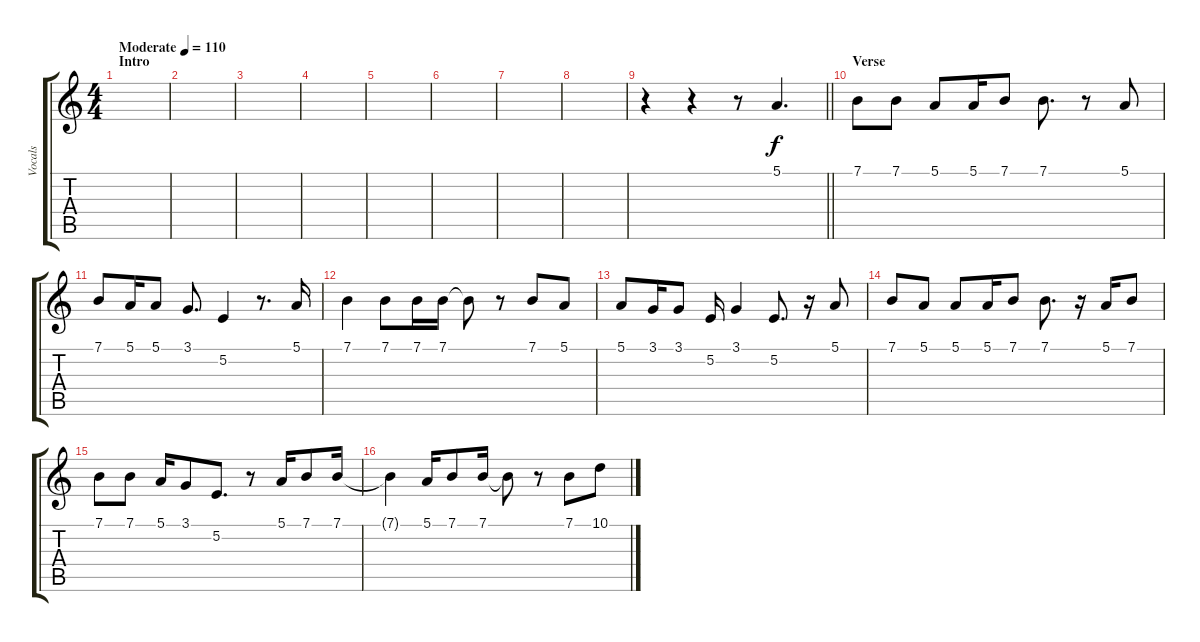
\track ("Vocals" "Vocals") {instrument altosax}
\staff {score tabs}
\tuning (E4 B3 G3 D3 A2 E2) {hide}
\ts (4 4)
\section ("" "Intro")
\tempo (110 "Moderate")
\clef g2
\ks c
|
|
|
|
|
|
|
|
\barLineRight lightlight
r.4 r.4 r.8 5.1.4{d} |
\section ("" "Verse")
7.1.8 7.1.8 5.1.8 5.1.16 7.1.8 7.1.8{d} r.8 5.1.8 |
7.1.8 5.1.16 5.1.8 3.1.8{d} 5.2.4 r.8{d} 5.1.16 |
7.1.4 7.1.8 7.1.16 7.1.16 7.1{t}.8 r.8 7.1.8 5.1.8 |
5.1.8 3.1.16 3.1.8 5.2.16 3.1.4 5.2.8{d} r.16 5.1.8 |
7.1.8 5.1.8 5.1.8 5.1.16 7.1.8 7.1.8{d} r.16 5.1.16 7.1.8 |
7.1.8 7.1.8 5.1.16 3.1.8 5.2.8{d} r.8 5.1.16 7.1.8 7.1.16 |
7.1{t}.4 5.1.16 7.1.8 7.1.16 7.1{t}.8 r.8 7.1.8 10.1.8
